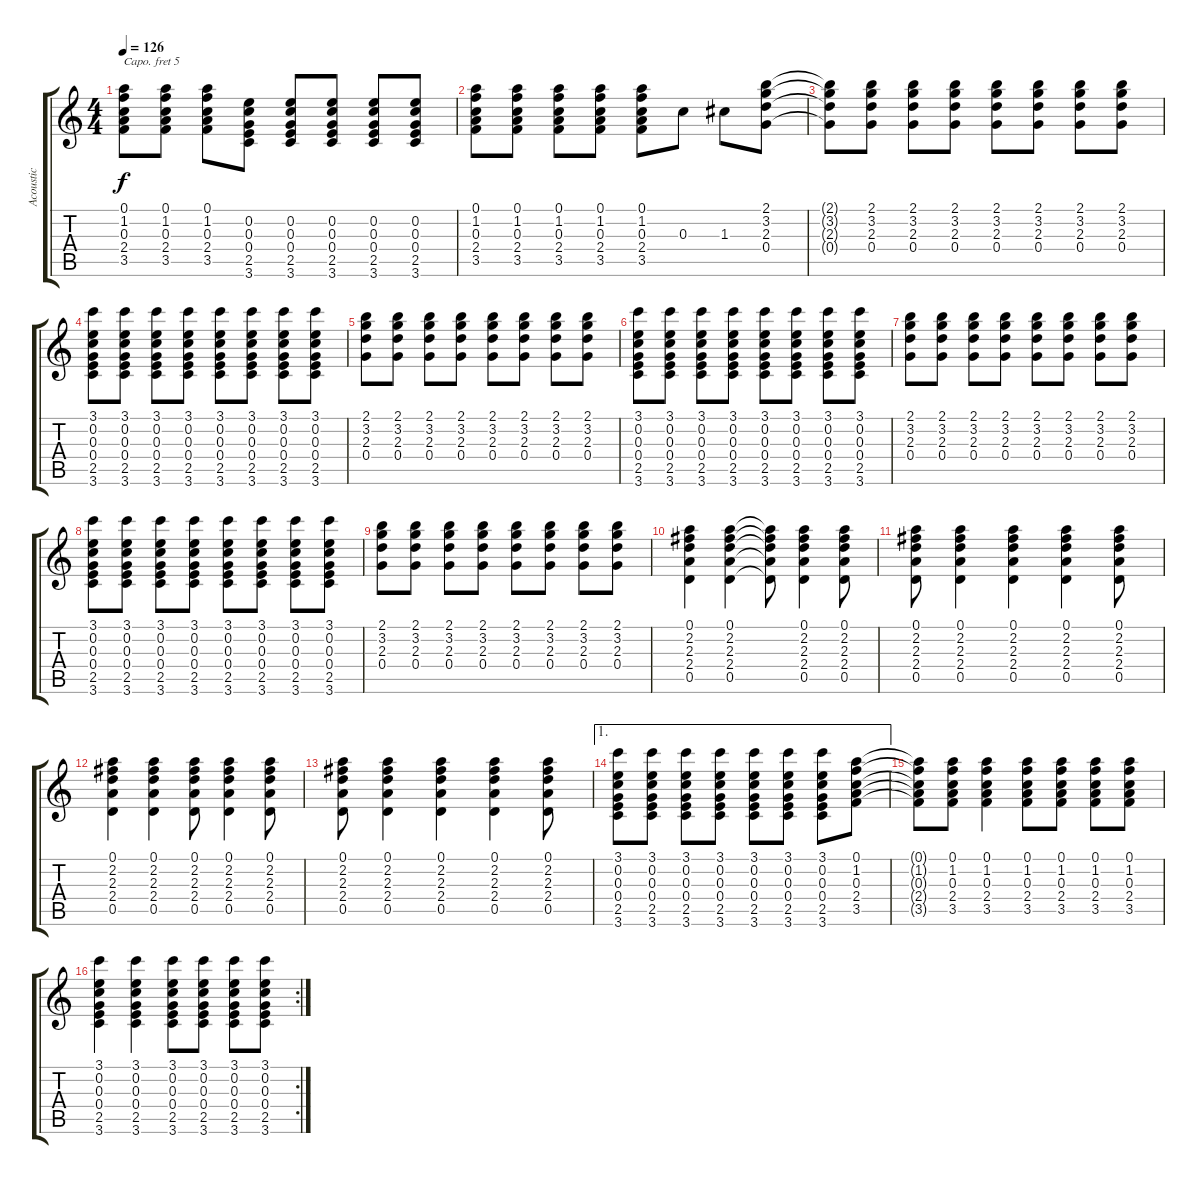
\track ("Acoustic  capo 5" "Acoustic  ") {instrument acousticguitarsteel}
\staff {score tabs}
\capo 5
\tuning (E4 B3 G3 D3 A2 E2) {hide}
\ts (4 4)
\tempo 126
\clef g2
\ks c
(0.1 1.2 0.3 2.4 3.5).8{dy f} (0.1 1.2 0.3 2.4 3.5).8 (0.1 1.2 0.3 2.4 3.5).8 (0.2 0.3 0.4 2.5 3.6).8 (0.2 0.3 0.4 2.5 3.6).8 (0.2 0.3 0.4 2.5 3.6).8 (0.2 0.3 0.4 2.5 3.6).8 (0.2 0.3 0.4 2.5 3.6).8 |
(0.1 1.2 0.3 2.4 3.5).8 (0.1 1.2 0.3 2.4 3.5).8 (0.1 1.2 0.3 2.4 3.5).8 (0.1 1.2 0.3 2.4 3.5).8 (0.1 1.2 0.3 2.4 3.5).8 0.3.8 1.3.8 (2.1 3.2 2.3 0.4).8 |
(2.1{t} 3.2{t} 2.3{t} 0.4{t}).8 (2.1 3.2 2.3 0.4).8 (2.1 3.2 2.3 0.4).8 (2.1 3.2 2.3 0.4).8 (2.1 3.2 2.3 0.4).8 (2.1 3.2 2.3 0.4).8 (2.1 3.2 2.3 0.4).8 (2.1 3.2 2.3 0.4).8 |
(3.1 0.2 0.3 0.4 2.5 3.6).8 (3.1 0.2 0.3 0.4 2.5 3.6).8 (3.1 0.2 0.3 0.4 2.5 3.6).8 (3.1 0.2 0.3 0.4 2.5 3.6).8 (3.1 0.2 0.3 0.4 2.5 3.6).8 (3.1 0.2 0.3 0.4 2.5 3.6).8 (3.1 0.2 0.3 0.4 2.5 3.6).8 (3.1 0.2 0.3 0.4 2.5 3.6).8 |
(2.1 3.2 2.3 0.4).8 (2.1 3.2 2.3 0.4).8 (2.1 3.2 2.3 0.4).8 (2.1 3.2 2.3 0.4).8 (2.1 3.2 2.3 0.4).8 (2.1 3.2 2.3 0.4).8 (2.1 3.2 2.3 0.4).8 (2.1 3.2 2.3 0.4).8 |
(3.1 0.2 0.3 0.4 2.5 3.6).8 (3.1 0.2 0.3 0.4 2.5 3.6).8 (3.1 0.2 0.3 0.4 2.5 3.6).8 (3.1 0.2 0.3 0.4 2.5 3.6).8 (3.1 0.2 0.3 0.4 2.5 3.6).8 (3.1 0.2 0.3 0.4 2.5 3.6).8 (3.1 0.2 0.3 0.4 2.5 3.6).8 (3.1 0.2 0.3 0.4 2.5 3.6).8 |
(2.1 3.2 2.3 0.4).8 (2.1 3.2 2.3 0.4).8 (2.1 3.2 2.3 0.4).8 (2.1 3.2 2.3 0.4).8 (2.1 3.2 2.3 0.4).8 (2.1 3.2 2.3 0.4).8 (2.1 3.2 2.3 0.4).8 (2.1 3.2 2.3 0.4).8 |
(3.1 0.2 0.3 0.4 2.5 3.6).8 (3.1 0.2 0.3 0.4 2.5 3.6).8 (3.1 0.2 0.3 0.4 2.5 3.6).8 (3.1 0.2 0.3 0.4 2.5 3.6).8 (3.1 0.2 0.3 0.4 2.5 3.6).8 (3.1 0.2 0.3 0.4 2.5 3.6).8 (3.1 0.2 0.3 0.4 2.5 3.6).8 (3.1 0.2 0.3 0.4 2.5 3.6).8 |
(2.1 3.2 2.3 0.4).8 (2.1 3.2 2.3 0.4).8 (2.1 3.2 2.3 0.4).8 (2.1 3.2 2.3 0.4).8 (2.1 3.2 2.3 0.4).8 (2.1 3.2 2.3 0.4).8 (2.1 3.2 2.3 0.4).8 (2.1 3.2 2.3 0.4).8 |
(0.1 2.2 2.3 2.4 0.5).4 (0.1 2.2 2.3 2.4 0.5).4 (0.1{t} 2.2{t} 2.3{t} 2.4{t} 0.5{t}).8 (0.1 2.2 2.3 2.4 0.5).4 (0.1 2.2 2.3 2.4 0.5).8 |
(0.1 2.2 2.3 2.4 0.5).8 (0.1 2.2 2.3 2.4 0.5).4 (0.1 2.2 2.3 2.4 0.5).4 (0.1 2.2 2.3 2.4 0.5).4 (0.1 2.2 2.3 2.4 0.5).8 |
(0.1 2.2 2.3 2.4 0.5).4 (0.1 2.2 2.3 2.4 0.5).4 (0.1 2.2 2.3 2.4 0.5).8 (0.1 2.2 2.3 2.4 0.5).4 (0.1 2.2 2.3 2.4 0.5).8 |
(0.1 2.2 2.3 2.4 0.5).8 (0.1 2.2 2.3 2.4 0.5).4 (0.1 2.2 2.3 2.4 0.5).4 (0.1 2.2 2.3 2.4 0.5).4 (0.1 2.2 2.3 2.4 0.5).8 |
\ae 1
(3.1 0.2 0.3 0.4 2.5 3.6).8 (3.1 0.2 0.3 0.4 2.5 3.6).8 (3.1 0.2 0.3 0.4 2.5 3.6).8 (3.1 0.2 0.3 0.4 2.5 3.6).8 (3.1 0.2 0.3 0.4 2.5 3.6).8 (3.1 0.2 0.3 0.4 2.5 3.6).8 (3.1 0.2 0.3 0.4 2.5 3.6).8 (0.1 1.2 0.3 2.4 3.5).8 |
(0.1{t} 1.2{t} 0.3{t} 2.4{t} 3.5{t}).8 (0.1 1.2 0.3 2.4 3.5).8 (0.1 1.2 0.3 2.4 3.5).4 (0.1 1.2 0.3 2.4 3.5).8 (0.1 1.2 0.3 2.4 3.5).8 (0.1 1.2 0.3 2.4 3.5).8 (0.1 1.2 0.3 2.4 3.5).8 |
\rc 2
(3.1 0.2 0.3 0.4 2.5 3.6).4 (3.1 0.2 0.3 0.4 2.5 3.6).4 (3.1 0.2 0.3 0.4 2.5 3.6).8 (3.1 0.2 0.3 0.4 2.5 3.6).8 (3.1 0.2 0.3 0.4 2.5 3.6).8 (3.1 0.2 0.3 0.4 2.5 3.6).8
